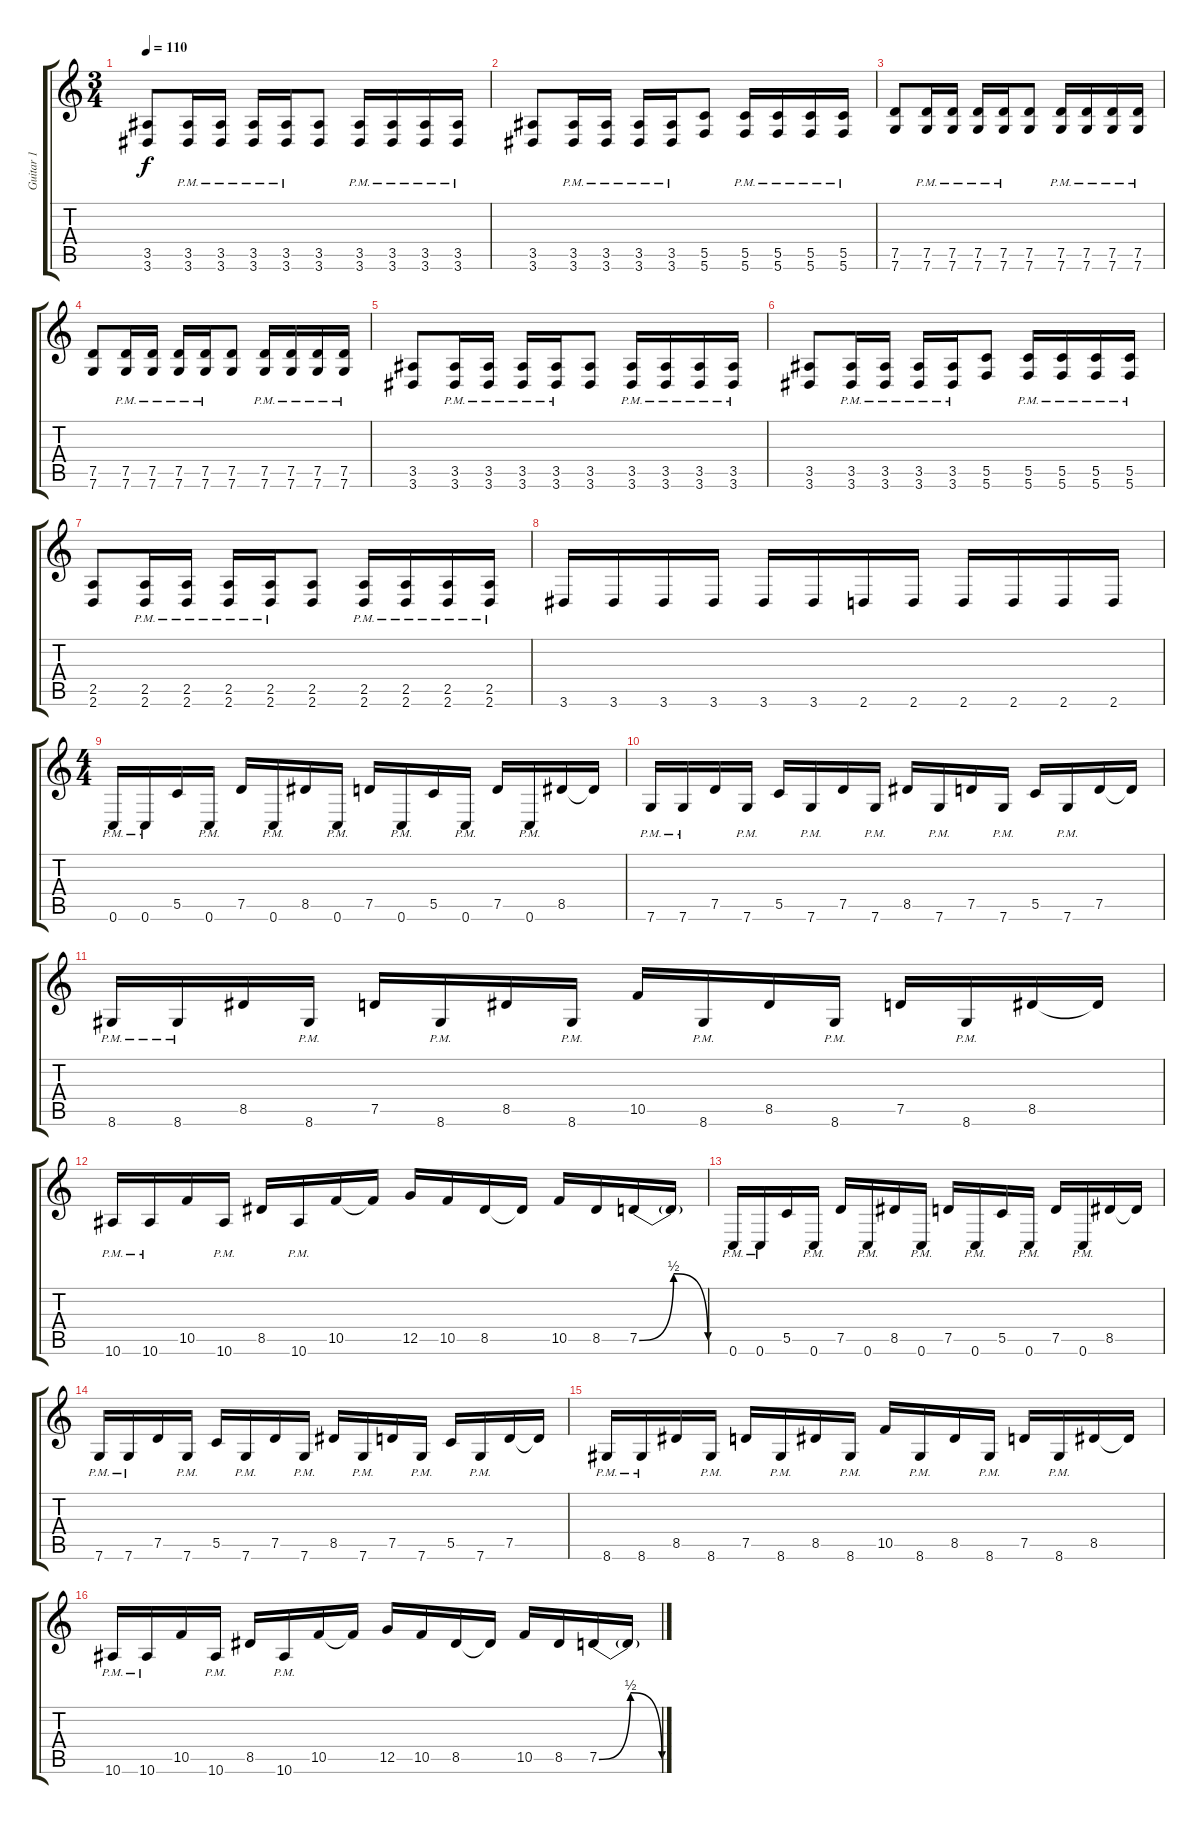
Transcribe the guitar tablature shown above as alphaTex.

\track ("Guitar 1" "Guitar 1") {instrument distortionguitar}
\staff {score tabs}
\tuning (D4 A3 F3 C3 G2 C2) {hide}
\ts (3 4)
\tempo 110
\clef g2
\ks c
(3.5 3.6).8{dy f} (3.5{pm} 3.6{pm}).16 (3.5{pm} 3.6{pm}).16 (3.5{pm} 3.6{pm}).16 (3.5{pm} 3.6{pm}).16 (3.5 3.6).8 (3.5{pm} 3.6{pm}).16 (3.5{pm} 3.6{pm}).16 (3.5{pm} 3.6{pm}).16 (3.5{pm} 3.6{pm}).16 |
(3.5 3.6).8 (3.5{pm} 3.6{pm}).16 (3.5{pm} 3.6{pm}).16 (3.5{pm} 3.6{pm}).16 (3.5{pm} 3.6{pm}).16 (5.5 5.6).8 (5.5{pm} 5.6{pm}).16 (5.5{pm} 5.6{pm}).16 (5.5{pm} 5.6{pm}).16 (5.5{pm} 5.6{pm}).16 |
(7.5 7.6).8 (7.5{pm} 7.6{pm}).16 (7.5{pm} 7.6{pm}).16 (7.5{pm} 7.6{pm}).16 (7.5{pm} 7.6{pm}).16 (7.5 7.6).8 (7.5{pm} 7.6{pm}).16 (7.5{pm} 7.6{pm}).16 (7.5{pm} 7.6{pm}).16 (7.5{pm} 7.6{pm}).16 |
(7.5 7.6).8 (7.5{pm} 7.6{pm}).16 (7.5{pm} 7.6{pm}).16 (7.5{pm} 7.6{pm}).16 (7.5{pm} 7.6{pm}).16 (7.5 7.6).8 (7.5{pm} 7.6{pm}).16 (7.5{pm} 7.6{pm}).16 (7.5{pm} 7.6{pm}).16 (7.5{pm} 7.6{pm}).16 |
(3.5 3.6).8 (3.5{pm} 3.6{pm}).16 (3.5{pm} 3.6{pm}).16 (3.5{pm} 3.6{pm}).16 (3.5{pm} 3.6{pm}).16 (3.5 3.6).8 (3.5{pm} 3.6{pm}).16 (3.5{pm} 3.6{pm}).16 (3.5{pm} 3.6{pm}).16 (3.5{pm} 3.6{pm}).16 |
(3.5 3.6).8 (3.5{pm} 3.6{pm}).16 (3.5{pm} 3.6{pm}).16 (3.5{pm} 3.6{pm}).16 (3.5{pm} 3.6{pm}).16 (5.5 5.6).8 (5.5{pm} 5.6{pm}).16 (5.5{pm} 5.6{pm}).16 (5.5{pm} 5.6{pm}).16 (5.5{pm} 5.6{pm}).16 |
(2.5 2.6).8 (2.5{pm} 2.6{pm}).16 (2.5{pm} 2.6{pm}).16 (2.5{pm} 2.6{pm}).16 (2.5{pm} 2.6{pm}).16 (2.5 2.6).8 (2.5{pm} 2.6{pm}).16 (2.5{pm} 2.6{pm}).16 (2.5{pm} 2.6{pm}).16 (2.5{pm} 2.6{pm}).16 |
3.6.16 3.6.16 3.6.16 3.6.16 3.6.16 3.6.16 2.6.16 2.6.16 2.6.16 2.6.16 2.6.16 2.6.16 |
\ts (4 4)
0.6{pm}.16 0.6{pm}.16 5.5.16 0.6{pm}.16 7.5.16 0.6{pm}.16 8.5.16 0.6{pm}.16 7.5.16 0.6{pm}.16 5.5.16 0.6{pm}.16 7.5.16 0.6{pm}.16 8.5.16 8.5{t}.16 |
7.6{pm}.16 7.6{pm}.16 7.5.16 7.6{pm}.16 5.5.16 7.6{pm}.16 7.5.16 7.6{pm}.16 8.5.16 7.6{pm}.16 7.5.16 7.6{pm}.16 5.5.16 7.6{pm}.16 7.5.16 7.5{t}.16 |
8.6{pm}.16 8.6{pm}.16 8.5.16 8.6{pm}.16 7.5.16 8.6{pm}.16 8.5.16 8.6{pm}.16 10.5.16 8.6{pm}.16 8.5.16 8.6{pm}.16 7.5.16 8.6{pm}.16 8.5.16 8.5{t}.16 |
10.6{pm}.16 10.6{pm}.16 10.5.16 10.6{pm}.16 8.5.16 10.6{pm}.16 10.5.16 10.5{t}.16 12.5.16 10.5.16 8.5.16 8.5{t}.16 10.5.16 8.5.16 7.5{be (bendrelease 0 0 30 2 30 2 60 0)}.16 7.5{t}.16 |
0.6{pm}.16 0.6{pm}.16 5.5.16 0.6{pm}.16 7.5.16 0.6{pm}.16 8.5.16 0.6{pm}.16 7.5.16 0.6{pm}.16 5.5.16 0.6{pm}.16 7.5.16 0.6{pm}.16 8.5.16 8.5{t}.16 |
7.6{pm}.16 7.6{pm}.16 7.5.16 7.6{pm}.16 5.5.16 7.6{pm}.16 7.5.16 7.6{pm}.16 8.5.16 7.6{pm}.16 7.5.16 7.6{pm}.16 5.5.16 7.6{pm}.16 7.5.16 7.5{t}.16 |
8.6{pm}.16 8.6{pm}.16 8.5.16 8.6{pm}.16 7.5.16 8.6{pm}.16 8.5.16 8.6{pm}.16 10.5.16 8.6{pm}.16 8.5.16 8.6{pm}.16 7.5.16 8.6{pm}.16 8.5.16 8.5{t}.16 |
10.6{pm}.16 10.6{pm}.16 10.5.16 10.6{pm}.16 8.5.16 10.6{pm}.16 10.5.16 10.5{t}.16 12.5.16 10.5.16 8.5.16 8.5{t}.16 10.5.16 8.5.16 7.5{be (bendrelease 0 0 30 2 30 2 60 0)}.16 7.5{t}.16
